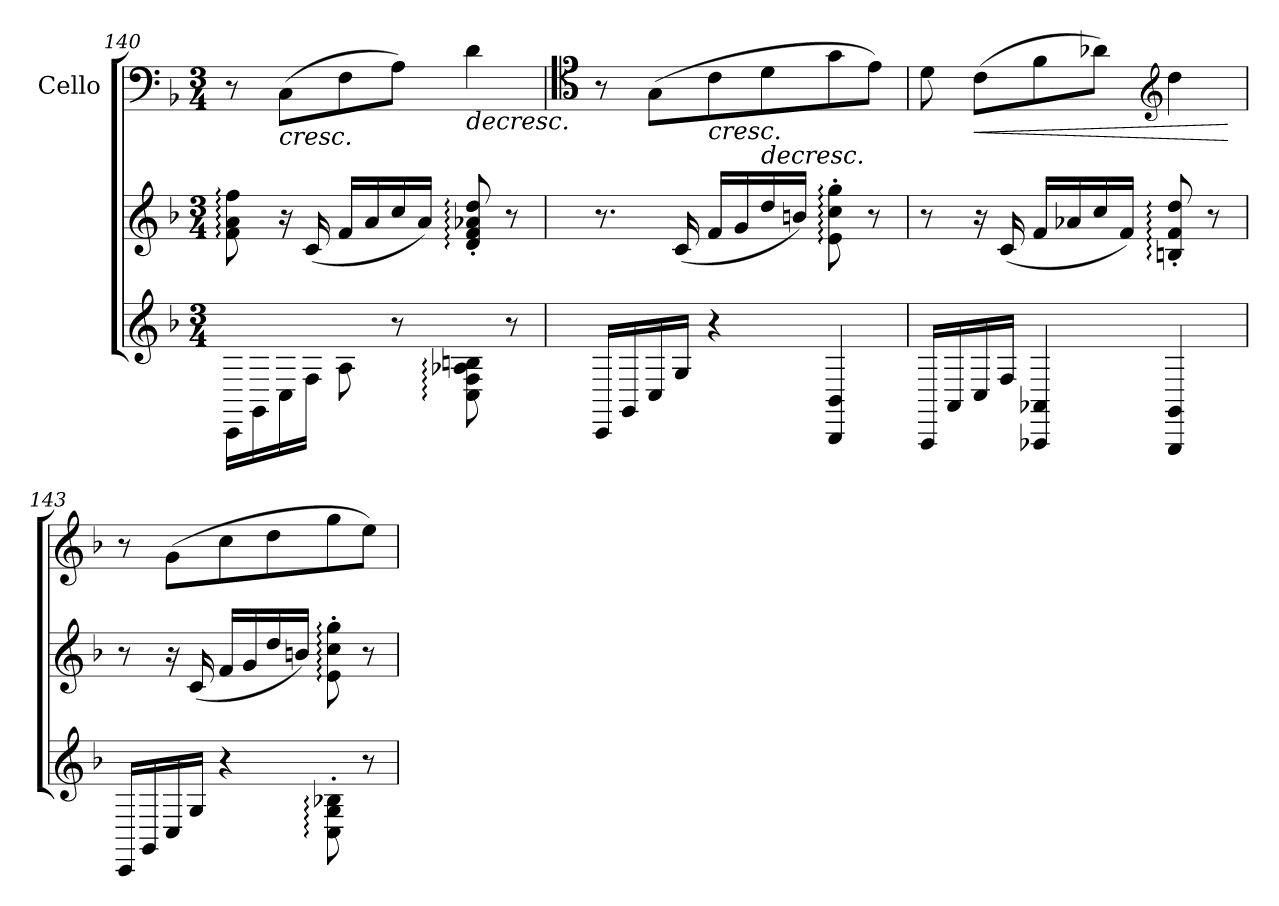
**kern	**kern	**kern	**dynam
*part2	*part2	*part1	*part1
*staff3	*staff2	*staff1	*staff1
*	*	*I"Cello	*
!!LO:LB:g=z
*clefG2	*clefG2	*clefF4	*
*k[b-]	*k[b-]	*k[b-]	*
*F:	*F:	*F:	*
*M3/4	*M3/4	*M3/4	*
=140	=140	=140	=140
16CC\LL	8f\: 8a\: 8ff\:	8r	.
16GG\	.	.	.
!	!	!	!LO:HP:b
16C\	16r	(>8C\L	<
16F\JJ	(<16c/	.	.
8A\	16f/LL	8F\	.
.	16a/	.	.
8r	16cc/	8A\J)	.
.	16a/JJ)	.	.
!	!	!	!LO:HP:b
8C\: 8F\: 8A-X\: 8Bn\:	8d/:' 8f/:' 8a-X/:' 8dd/:'	4d\	>
8r	8r	.	.
.	.	.	[
=141	=141	=141	=141
*	*	*clefC4	*
16CC/LL	8.r	8r	.
16GG/	.	.	.
16C/	.	(>8G\L	.
16G/JJ	(<16c/	.	.
!	!	!	!LO:HP:b
4r	16f/LL	8c\	<
.	16g/	.	.
!	!	!	!LO:HP:n=1:b
.	16dd/	8d\	] >
.	16bn/JJ)	.	.
4BBB-/ 4BB-/	8e\:' 8cc\:' 8gg\:'	8g\	.
.	8r	8e\J)	[
=142	=142	=142	=142
16AAA/LL	8r	8d\	.
16AA/	.	.	.
!	!	!	!LO:HP:b
16C/	16r	(>8c\L	<
16F/JJ	(<16c/	.	.
4AAA-X/ 4AA-X/	16f/LL	8f\	.
.	16a-X/	.	.
.	16cc/	8a-X\J)	]
.	16f/JJ)	.	.
*	*	*clefG2	*
4GGG/ 4GG/	8Bn/:' 8f/:' 8dd/:'	4dd\	.
.	8r	.	.
.	.	.	[
=143	=143	=143	=143
16CC/LL	8r	8r	.
16GG/	.	.	.
16C/	16r	(>8g\L	.
16G/JJ	(<16c/	.	.
4r	16f/LL	8cc\	.
.	16g/	.	.
.	16dd/	8dd\	.
.	16bn/JJ)	.	.
8C\:' 8G\:' 8B-X\:'	8e\:' 8cc\:' 8gg\:'	8gg\	.
8r	8r	8ee\J)	.
=	=	=	=
*-	*-	*-	*-
